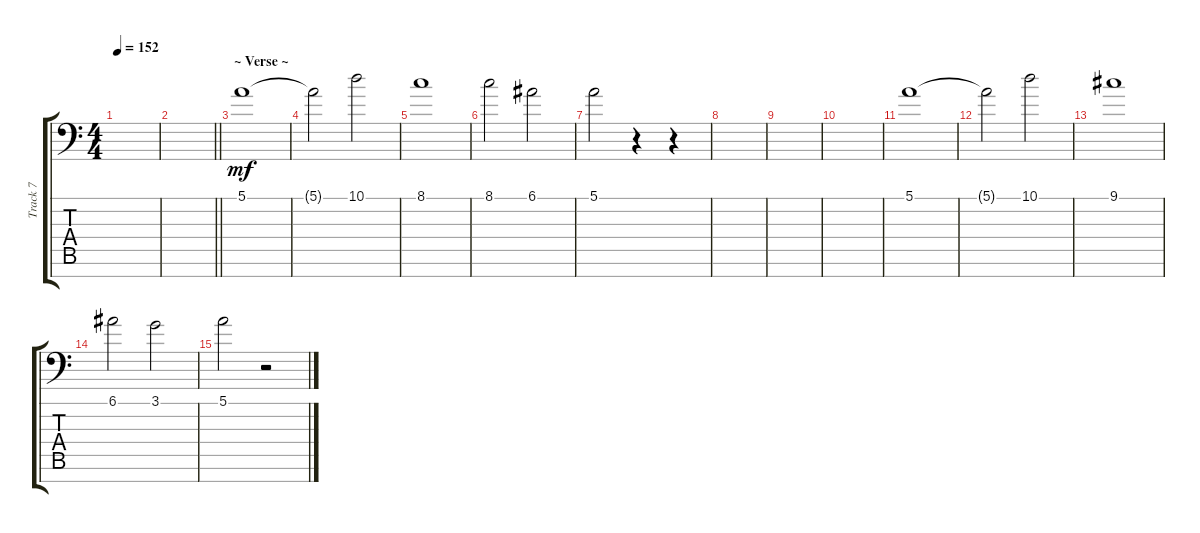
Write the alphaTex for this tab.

\track ("Track 7" "Track 7") {instrument frenchhorn}
\staff {score tabs}
\tuning (E4 B3 G3 D3 A2 E2 A1) {hide}
\ts (4 4)
\tempo 152
\clef f4
\ks c
|
\barLineRight lightlight
|
\section ("" "~ Verse ~")
5.1.1{dy mf} |
5.1{t}.2 10.1.2 |
8.1.1 |
8.1.2 6.1.2 |
5.1.2 r.4 r.4 |
|
|
|
5.1.1 |
5.1{t}.2 10.1.2 |
9.1.1 |
6.1.2 3.1.2 |
5.1.2 r.2
